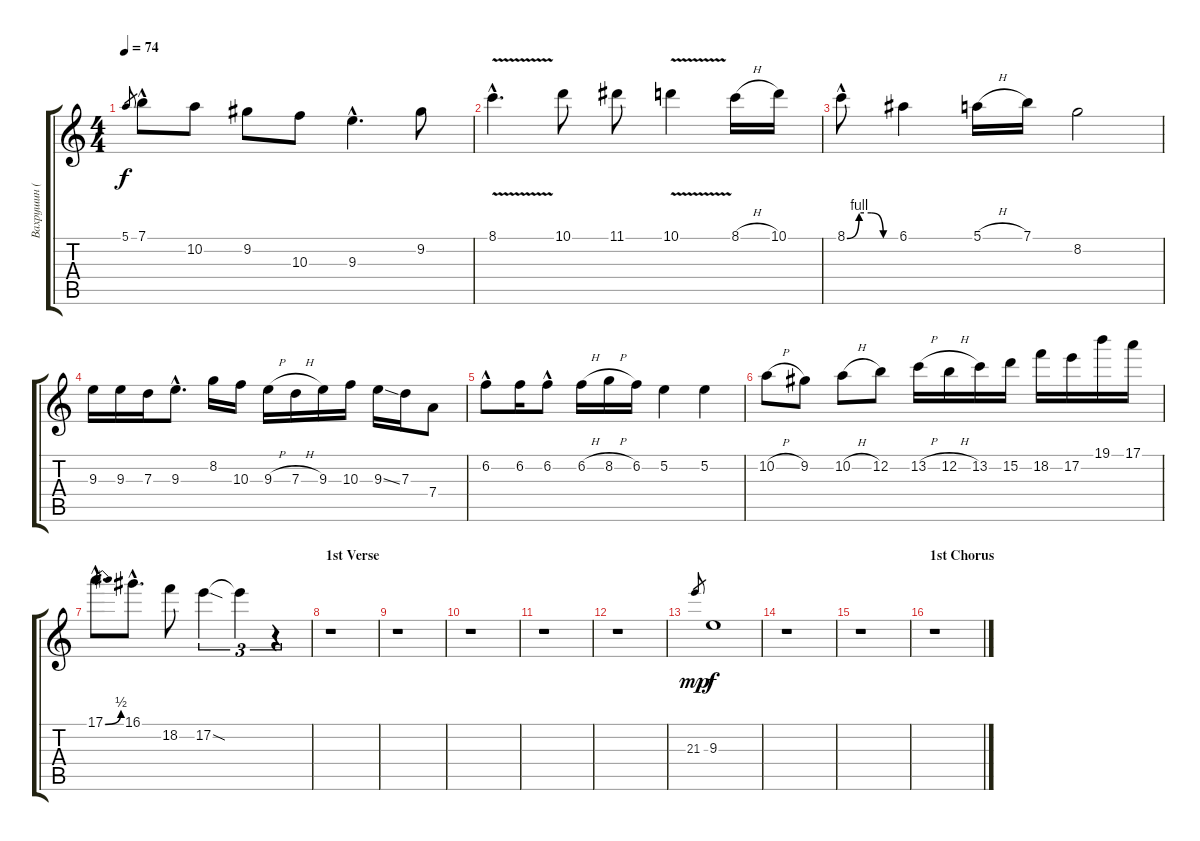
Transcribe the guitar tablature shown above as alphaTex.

\track ("Вахрушин (Overdub)" "Вахрушин (") {instrument overdrivenguitar}
\staff {score tabs}
\tuning (E4 B3 G3 D3 A2 E2) {hide}
\ts (4 4)
\tempo 74
\clef g2
\ks c
5.1.8{gr dy f} 7.1{hac}.8 10.2.8 9.2.8 10.3.8 9.3{hac}.4{d} 9.2.8 |
8.1{v hac}.4{d} 10.1.8 11.1.8 10.1{v}.4 8.1{h}.16 10.1.16 |
8.1{be (custom 0 0 15 4 30 4 45 0 60 0) hac}.8 6.1.4 5.1{h}.16 7.1.16 8.2.2 |
9.3.16 9.3.16 7.3.16 9.3{hac}.8{d} 8.2.16 10.3.16 9.3{h}.16 7.3{h}.16 9.3.16 10.3.16 9.3{ss}.16 7.3.16 7.4.8 |
6.2{hac}.8 6.2.16 6.2{hac}.8 6.2{h}.16 8.2{h}.16 6.2.16 5.2.4 5.2.4 |
10.2{h}.8 9.2.8 10.2{h}.8 12.2.8 13.2{h}.16 12.2{h}.16 13.2.16 15.2.16 18.2.16 17.2.16 19.1.16 17.1.16 |
17.1{be (bend 0 0 60 2) hac}.8{d} 16.1{hac}.8{d} 18.2.8 17.2{sod}.4{tu (3 2)} 17.2{t}.4{tu (3 2)} r.4{tu (3 2)} |
\section ("" "1st Verse")
r.1 |
r.1 |
r.1 |
r.1 |
r.1 |
21.3.8{gr dy mp} 9.3.1{dy f} |
r.1 |
r.1 |
\section ("" "1st Chorus")
r.1
